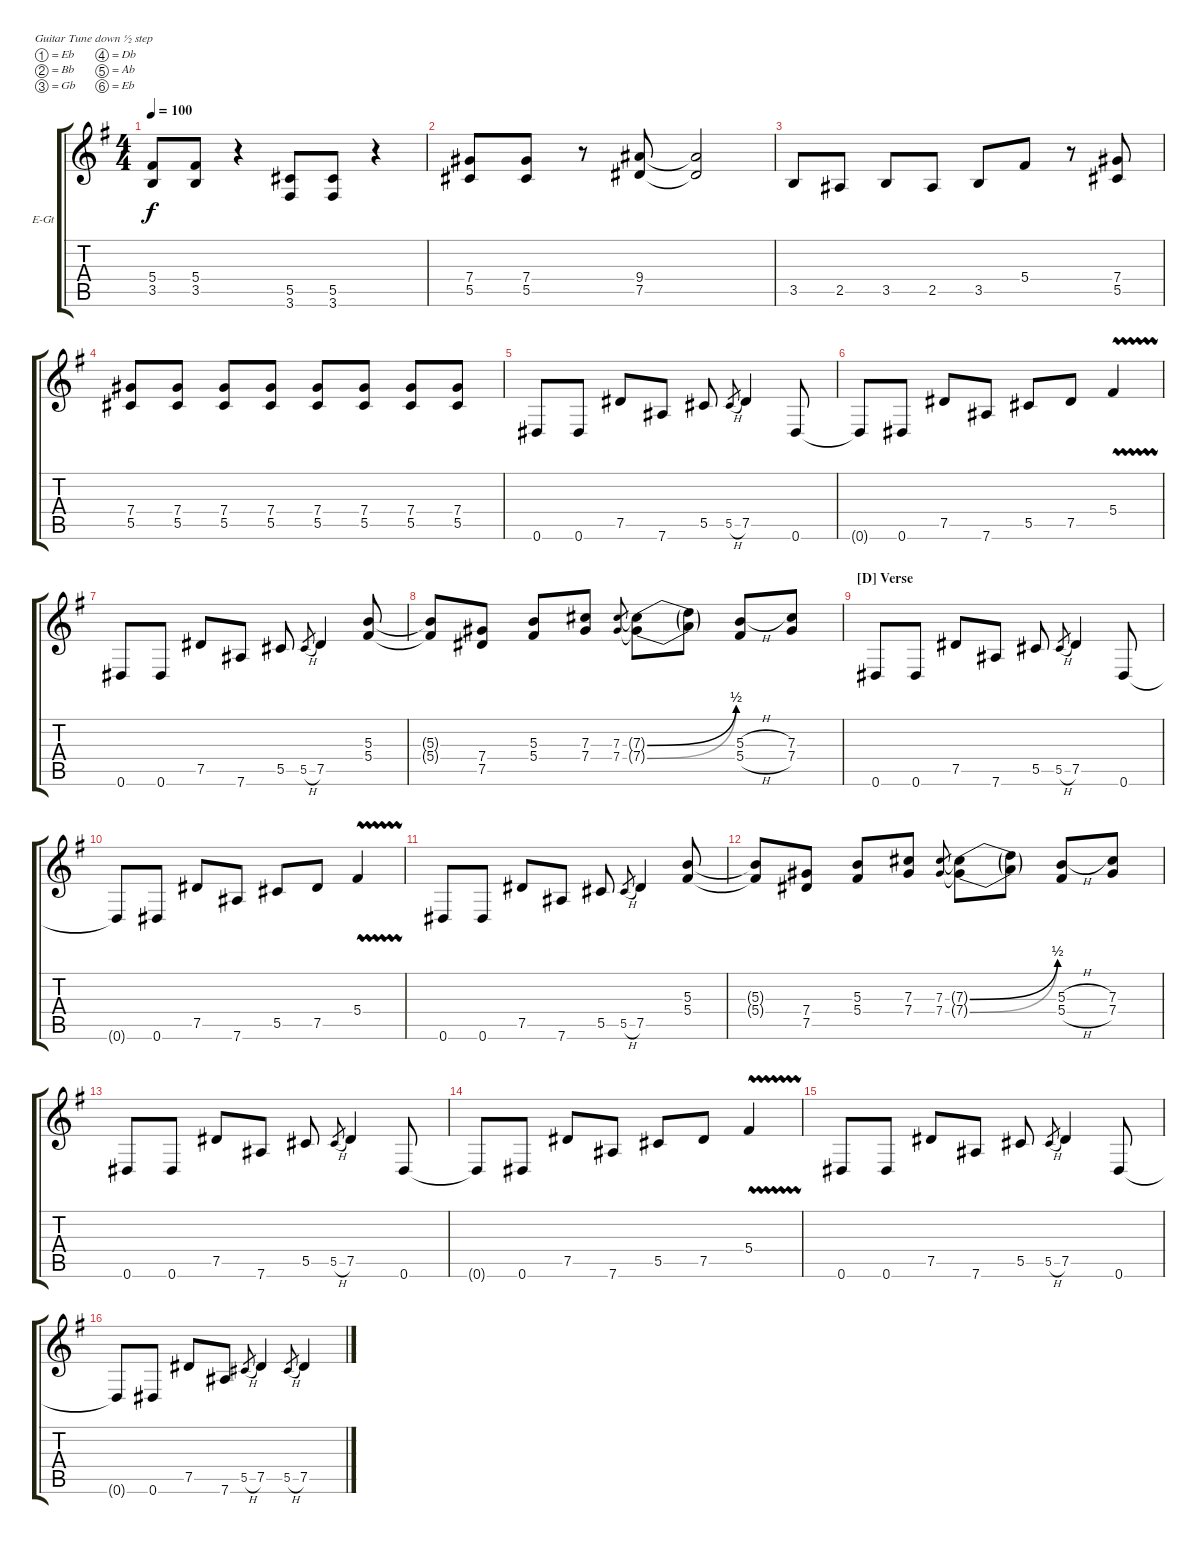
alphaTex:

\bracketExtendMode groupsimilarinstruments
\firstSystemTrackNameOrientation horizontal
\otherSystemsTrackNameOrientation horizontal
\track ("Gt 2" "E-Gt") {instrument distortionguitar}
\staff {score tabs}
\tuning (Eb4 Bb3 Gb3 Db3 Ab2 Eb2)
\ts (4 4)
\tempo 100
\clef g2
\scale
1.03909
\ks g
(5.4 3.5).8{dy f} (5.4 3.5).8 r.4 (3.6 5.5).8 (3.6 5.5).8 r.4 |
\scale
0.960908 (7.4 5.5).8 (7.4 5.5).8 r.8 (9.4 7.5).8 (9.4{t} 7.5{t}).2 |
\scale
1.08575 3.5.8 2.5.8 3.5.8 2.5.8 3.5.8 5.4.8 r.8 (7.4 5.5).8 |
\scale
0.91425 (7.4 5.5).8 (7.4 5.5).8 (7.4 5.5).8 (7.4 5.5).8 (7.4 5.5).8 (7.4 5.5).8 (7.4 5.5).8 (7.4 5.5).8 |
\scale
1.05549 0.6.8 0.6.8 7.5.8 7.6.8 5.5.8 5.5{h}.8{gr} 7.5.4 0.6.8 |
\scale
0.944515 0.6{t}.8 0.6.8 7.5.8 7.6.8 5.5.8 7.5.8 5.4{vw}.4 |
\scale
1.05549 0.6.8 0.6.8 7.5.8 7.6.8 5.5.8 5.5{h}.8{gr} 7.5.4 (5.4 5.3).8 |
\scale
0.944515 (5.4{t} 5.3{t}).8 (7.5 7.4).8 (5.4 5.3).8 (7.4 7.3).8 (7.4 7.3).8{gr} (7.4{be (bend 0 0 15.6 2) t} 7.3{be (bend 0 0 15.6 2) t}).8 (7.4{t} 7.3{t}).8 (5.4{h} 5.3{h}).8 (7.4 7.3).8 |
\section ("D" "Verse")
\scale
1.05549 0.6.8 0.6.8 7.5.8 7.6.8 5.5.8 5.5{h}.8{gr} 7.5.4 0.6.8 |
\scale
0.944515 0.6{t}.8 0.6.8 7.5.8 7.6.8 5.5.8 7.5.8 5.4{vw}.4 |
\scale
1.05549 0.6.8 0.6.8 7.5.8 7.6.8 5.5.8 5.5{h}.8{gr} 7.5.4 (5.4 5.3).8 |
\scale
0.944515 (5.4{t} 5.3{t}).8 (7.5 7.4).8 (5.4 5.3).8 (7.4 7.3).8 (7.4 7.3).8{gr} (7.4{be (bend 0 0 15.6 2) t} 7.3{be (bend 0 0 15.6 2) t}).8 (7.4{t} 7.3{t}).8 (5.4{h} 5.3{h}).8 (7.4 7.3).8 |
\scale
1.05549 0.6.8 0.6.8 7.5.8 7.6.8 5.5.8 5.5{h}.8{gr} 7.5.4 0.6.8 |
\scale
0.944515 0.6{t}.8 0.6.8 7.5.8 7.6.8 5.5.8 7.5.8 5.4{vw}.4 |
\scale
1.05549 0.6.8 0.6.8 7.5.8 7.6.8 5.5.8 5.5{h}.8{gr} 7.5.4 0.6.8 |
\scale
0.944515 0.6{t}.8 0.6.8 7.5.8 7.6.8 5.5{h}.8{gr} 7.5.4 5.5{h}.8{gr} 7.5.4
